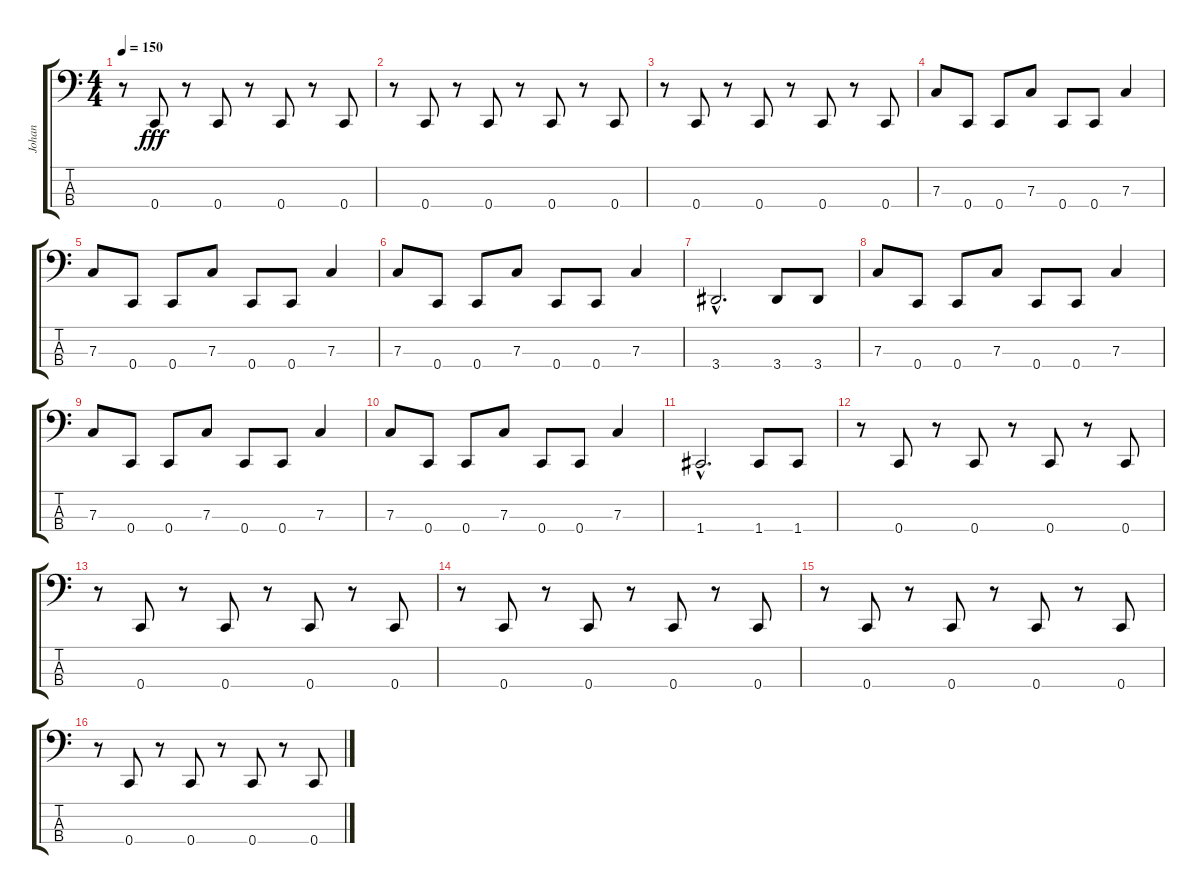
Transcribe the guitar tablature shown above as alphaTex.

\track ("Johan" "Johan") {instrument electricbasspick}
\staff {score tabs}
\tuning (Eb2 Bb1 F1 C1) {hide}
\ts (4 4)
\tempo 150
\clef f4
\ks c
r.8{dy fff} 0.4.8 r.8 0.4.8 r.8 0.4.8 r.8 0.4.8 |
r.8 0.4.8 r.8 0.4.8 r.8 0.4.8 r.8 0.4.8 |
r.8 0.4.8 r.8 0.4.8 r.8 0.4.8 r.8 0.4.8 |
7.3.8 0.4.8 0.4.8 7.3.8 0.4.8 0.4.8 7.3.4 |
7.3.8 0.4.8 0.4.8 7.3.8 0.4.8 0.4.8 7.3.4 |
7.3.8 0.4.8 0.4.8 7.3.8 0.4.8 0.4.8 7.3.4 |
3.4{hac}.2{d} 3.4.8 3.4.8 |
7.3.8 0.4.8 0.4.8 7.3.8 0.4.8 0.4.8 7.3.4 |
7.3.8 0.4.8 0.4.8 7.3.8 0.4.8 0.4.8 7.3.4 |
7.3.8 0.4.8 0.4.8 7.3.8 0.4.8 0.4.8 7.3.4 |
1.4{hac}.2{d} 1.4.8 1.4.8 |
r.8 0.4.8 r.8 0.4.8 r.8 0.4.8 r.8 0.4.8 |
r.8 0.4.8 r.8 0.4.8 r.8 0.4.8 r.8 0.4.8 |
r.8 0.4.8 r.8 0.4.8 r.8 0.4.8 r.8 0.4.8 |
r.8 0.4.8 r.8 0.4.8 r.8 0.4.8 r.8 0.4.8 |
r.8 0.4.8 r.8 0.4.8 r.8 0.4.8 r.8 0.4.8
